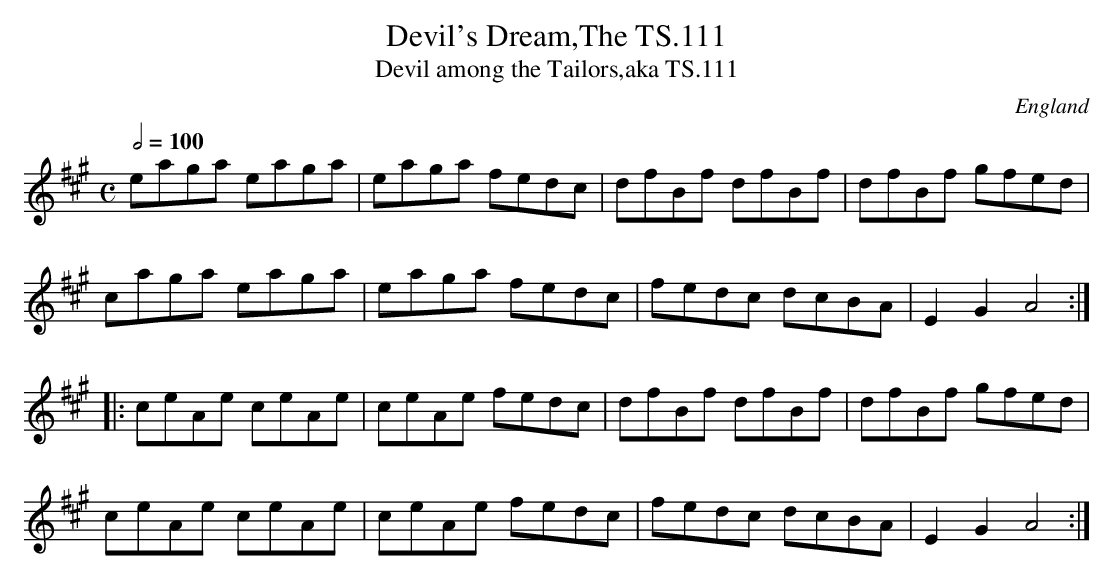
X:1
T:Devil's Dream,The TS.111
T:Devil among the Tailors,aka TS.111
M:C
L:1/8
Q:1/2=100
O:England
K:A major
eaga eaga|eaga fedc|dfBf dfBf|dfBf gfed|!
caga eaga|eaga fedc|fedc dcBA|E2G2A4:|!
|:ceAe ceAe|ceAe fedc|dfBf dfBf|dfBf gfed|!
ceAe ceAe|ceAe fedc|fedc dcBA|E2G2A4:|]
